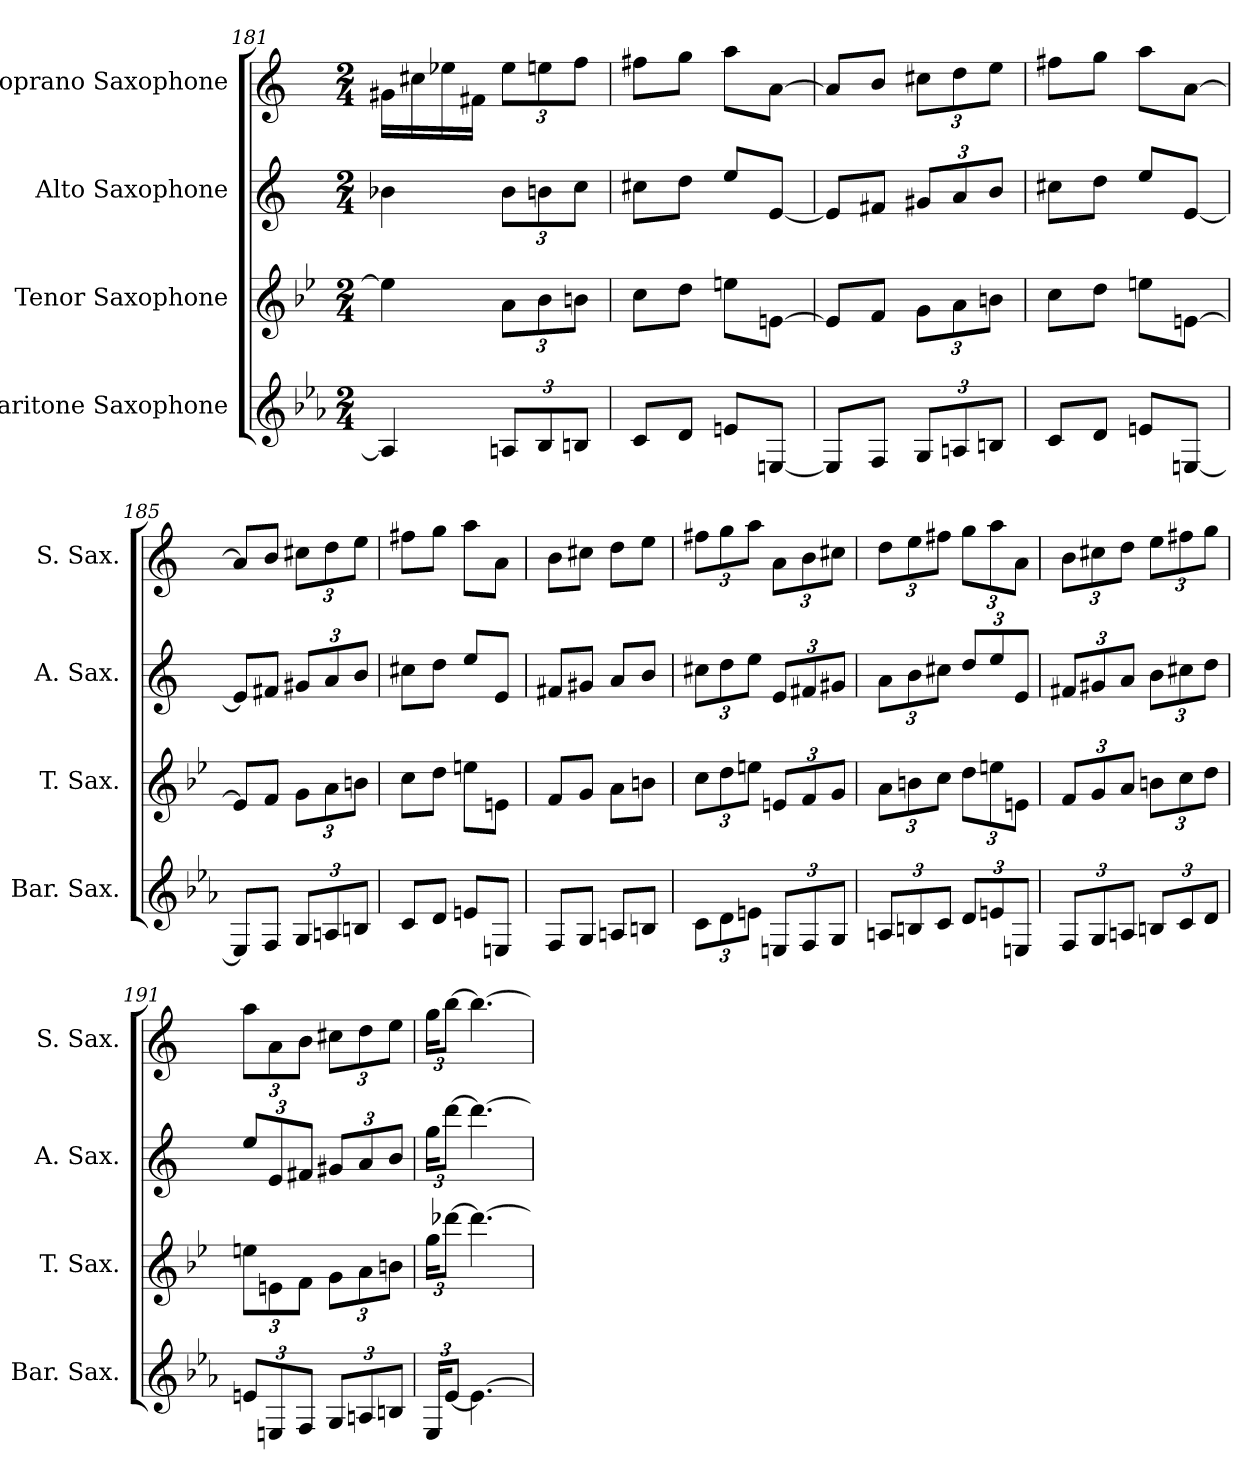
**kern	**kern	**kern	**kern
*part4	*part3	*part2	*part1
*staff4	*staff3	*staff2	*staff1
*I"Baritone Saxophone	*I"Tenor Saxophone	*I"Alto Saxophone	*I"Soprano Saxophone
*I'Bar. Sax.	*I'T. Sax.	*I'A. Sax.	*I'S. Sax.
*clefG2	*clefG2	*clefG2	*clefG2
*ITrd12c21	*ITrd8c14	*ITrd5c9	*ITrd1c2
*k[b-e-a-]	*k[b-e-]	*k[b-e-a-]	*k[b-e-]
*M2/4	*M2/4	*M2/4	*M2/4
=181	=181	=181	=181
4AA/]	4e\]	4d-X\	16f#X\LL
.	.	.	16bn\
.	.	.	16dd-X\
.	.	.	16en\JJ
*Xbrackettup	*Xbrackettup	*Xbrackettup	*Xbrackettup
12AAn/L	12A\L	12d-\L	12dd-\L
12BB-/	12B-\	12dn\	12ddn\
12BBn/J	12Bn\J	12e-\J	12ee-\J
=182	=182	=182	=182
8C/L	8c\L	8en\L	8een\L
8D/J	8d\J	8f\J	8ff\J
8En/L	8en\L	8g/L	8gg\L
[8EEn/J	[8En\J	[8G/J	[8g\J
!!LO:LB:g=z
=183	=183	=183	=183
8EE/L]	8E/L]	8G/L]	8g/L]
8FF/J	8F/J	8An/J	8a/J
12GG/L	12G\L	12Bn/L	12bn\L
12AAn/	12A\	12c/	12cc\
12BBn/J	12Bn\J	12d/J	12dd\J
=184	=184	=184	=184
8C/L	8c\L	8en\L	8een\L
8D/J	8d\J	8f\J	8ff\J
8En/L	8en\L	8g/L	8gg\L
[8EEn/J	[8En\J	[8G/J	[8g\J
=185	=185	=185	=185
8EE/L]	8E/L]	8G/L]	8g/L]
8FF/J	8F/J	8An/J	8a/J
12GG/L	12G\L	12Bn/L	12bn\L
12AAn/	12A\	12c/	12cc\
12BBn/J	12Bn\J	12d/J	12dd\J
=186	=186	=186	=186
8C/L	8c\L	8en\L	8een\L
8D/J	8d\J	8f\J	8ff\J
8En/L	8en\L	8g/L	8gg\L
8EEn/J	8En\J	8G/J	8g\J
=187	=187	=187	=187
8FF/L	8F/L	8An/L	8a\L
8GG/J	8G/J	8Bn/J	8bn\J
8AAn/L	8A\L	8c/L	8cc\L
8BBn/J	8Bn\J	8d/J	8dd\J
!!LO:LB:g=z
=188	=188	=188	=188
12C\L	12c\L	12en\L	12een\L
12D\	12d\	12f\	12ff\
12En\J	12en\J	12g\J	12gg\J
12EEn/L	12En/L	12G/L	12g\L
12FF/	12F/	12An/	12a\
12GG/J	12G/J	12Bn/J	12bn\J
=189	=189	=189	=189
12AAn/L	12A\L	12c\L	12cc\L
12BBn/	12Bn\	12d\	12dd\
12C/J	12c\J	12en\J	12een\J
12D/L	12d\L	12f/L	12ff\L
12En/	12en\	12g/	12gg\
12EEn/J	12En\J	12G/J	12g\J
=190	=190	=190	=190
12FF/L	12F/L	12An/L	12a\L
12GG/	12G/	12Bn/	12bn\
12AAn/J	12A/J	12c/J	12cc\J
12BBn/L	12Bn\L	12d\L	12dd\L
12C/	12c\	12en\	12een\
12D/J	12d\J	12f\J	12ff\J
=191	=191	=191	=191
12En/L	12en\L	12g/L	12gg\L
12EEn/	12En\	12G/	12g\
12FF/J	12F\J	12An/J	12a\J
12GG/L	12G\L	12Bn/L	12bn\L
12AAn/	12A\	12c/	12cc\
12BBn/J	12Bn\J	12d/J	12dd\J
!!LO:PB:g=z
=192	=192	=192	=192
24EE-/KL	24g\KL	24b-\KL	24ff\KL
[12E-/J	[12dd-X\J	[12ff\J	[12aa\J
4.E-\_	4.dd-\_	4.ff\_	4.aa\_
=	=	=	=
*-	*-	*-	*-
